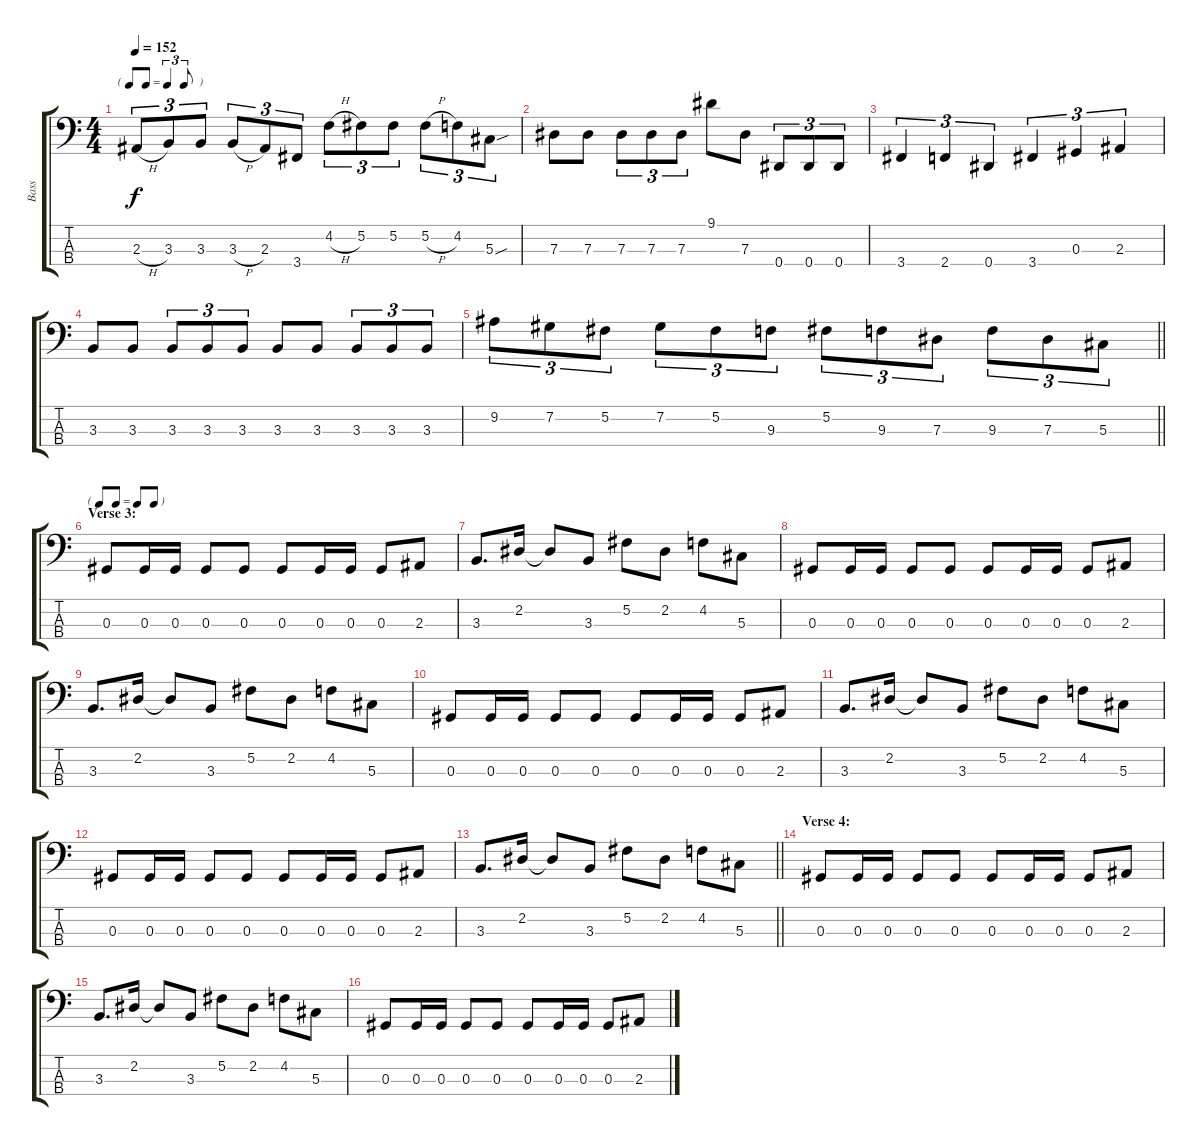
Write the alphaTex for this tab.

\track ("Bass" "Bass") {instrument electricbassfinger}
\staff {score tabs}
\tuning (Gb2 Db2 Ab1 Eb1) {hide}
\ts (4 4)
\tf triplet8th
\tempo 152
\clef f4
\ks c
2.3{h}.8{tu (3 2) dy f} 3.3.8{tu (3 2)} 3.3.8{tu (3 2)} 3.3{h}.8{tu (3 2)} 2.3.8{tu (3 2)} 3.4.8{tu (3 2)} 4.2{h}.8{tu (3 2)} 5.2.8{tu (3 2)} 5.2.8{tu (3 2)} 5.2{h}.8{tu (3 2)} 4.2.8{tu (3 2)} 5.3{sou}.8{tu (3 2)} |
7.3.8 7.3.8 7.3.8{tu (3 2)} 7.3.8{tu (3 2)} 7.3.8{tu (3 2)} 9.1.8 7.3.8 0.4.8{tu (3 2)} 0.4.8{tu (3 2)} 0.4.8{tu (3 2)} |
3.4.4{tu (3 2)} 2.4.4{tu (3 2)} 0.4.4{tu (3 2)} 3.4.4{tu (3 2)} 0.3.4{tu (3 2)} 2.3.4{tu (3 2)} |
3.3.8 3.3.8 3.3.8{tu (3 2)} 3.3.8{tu (3 2)} 3.3.8{tu (3 2)} 3.3.8 3.3.8 3.3.8{tu (3 2)} 3.3.8{tu (3 2)} 3.3.8{tu (3 2)} |
\barLineRight lightlight
9.2.8{tu (3 2)} 7.2.8{tu (3 2)} 5.2.8{tu (3 2)} 7.2.8{tu (3 2)} 5.2.8{tu (3 2)} 9.3.8{tu (3 2)} 5.2.8{tu (3 2)} 9.3.8{tu (3 2)} 7.3.8{tu (3 2)} 9.3.8{tu (3 2)} 7.3.8{tu (3 2)} 5.3.8{tu (3 2)} |
\tf none
\section ("" "Verse 3:")
0.3.8 0.3.16 0.3.16 0.3.8 0.3.8 0.3.8 0.3.16 0.3.16 0.3.8 2.3.8 |
3.3.8{d} 2.2.16 2.2{t}.8 3.3.8 5.2.8 2.2.8 4.2.8 5.3.8 |
0.3.8 0.3.16 0.3.16 0.3.8 0.3.8 0.3.8 0.3.16 0.3.16 0.3.8 2.3.8 |
3.3.8{d} 2.2.16 2.2{t}.8 3.3.8 5.2.8 2.2.8 4.2.8 5.3.8 |
0.3.8 0.3.16 0.3.16 0.3.8 0.3.8 0.3.8 0.3.16 0.3.16 0.3.8 2.3.8 |
3.3.8{d} 2.2.16 2.2{t}.8 3.3.8 5.2.8 2.2.8 4.2.8 5.3.8 |
0.3.8 0.3.16 0.3.16 0.3.8 0.3.8 0.3.8 0.3.16 0.3.16 0.3.8 2.3.8 |
\barLineRight lightlight
3.3.8{d} 2.2.16 2.2{t}.8 3.3.8 5.2.8 2.2.8 4.2.8 5.3.8 |
\section ("" "Verse 4:")
0.3.8 0.3.16 0.3.16 0.3.8 0.3.8 0.3.8 0.3.16 0.3.16 0.3.8 2.3.8 |
3.3.8{d} 2.2.16 2.2{t}.8 3.3.8 5.2.8 2.2.8 4.2.8 5.3.8 |
0.3.8 0.3.16 0.3.16 0.3.8 0.3.8 0.3.8 0.3.16 0.3.16 0.3.8 2.3.8
